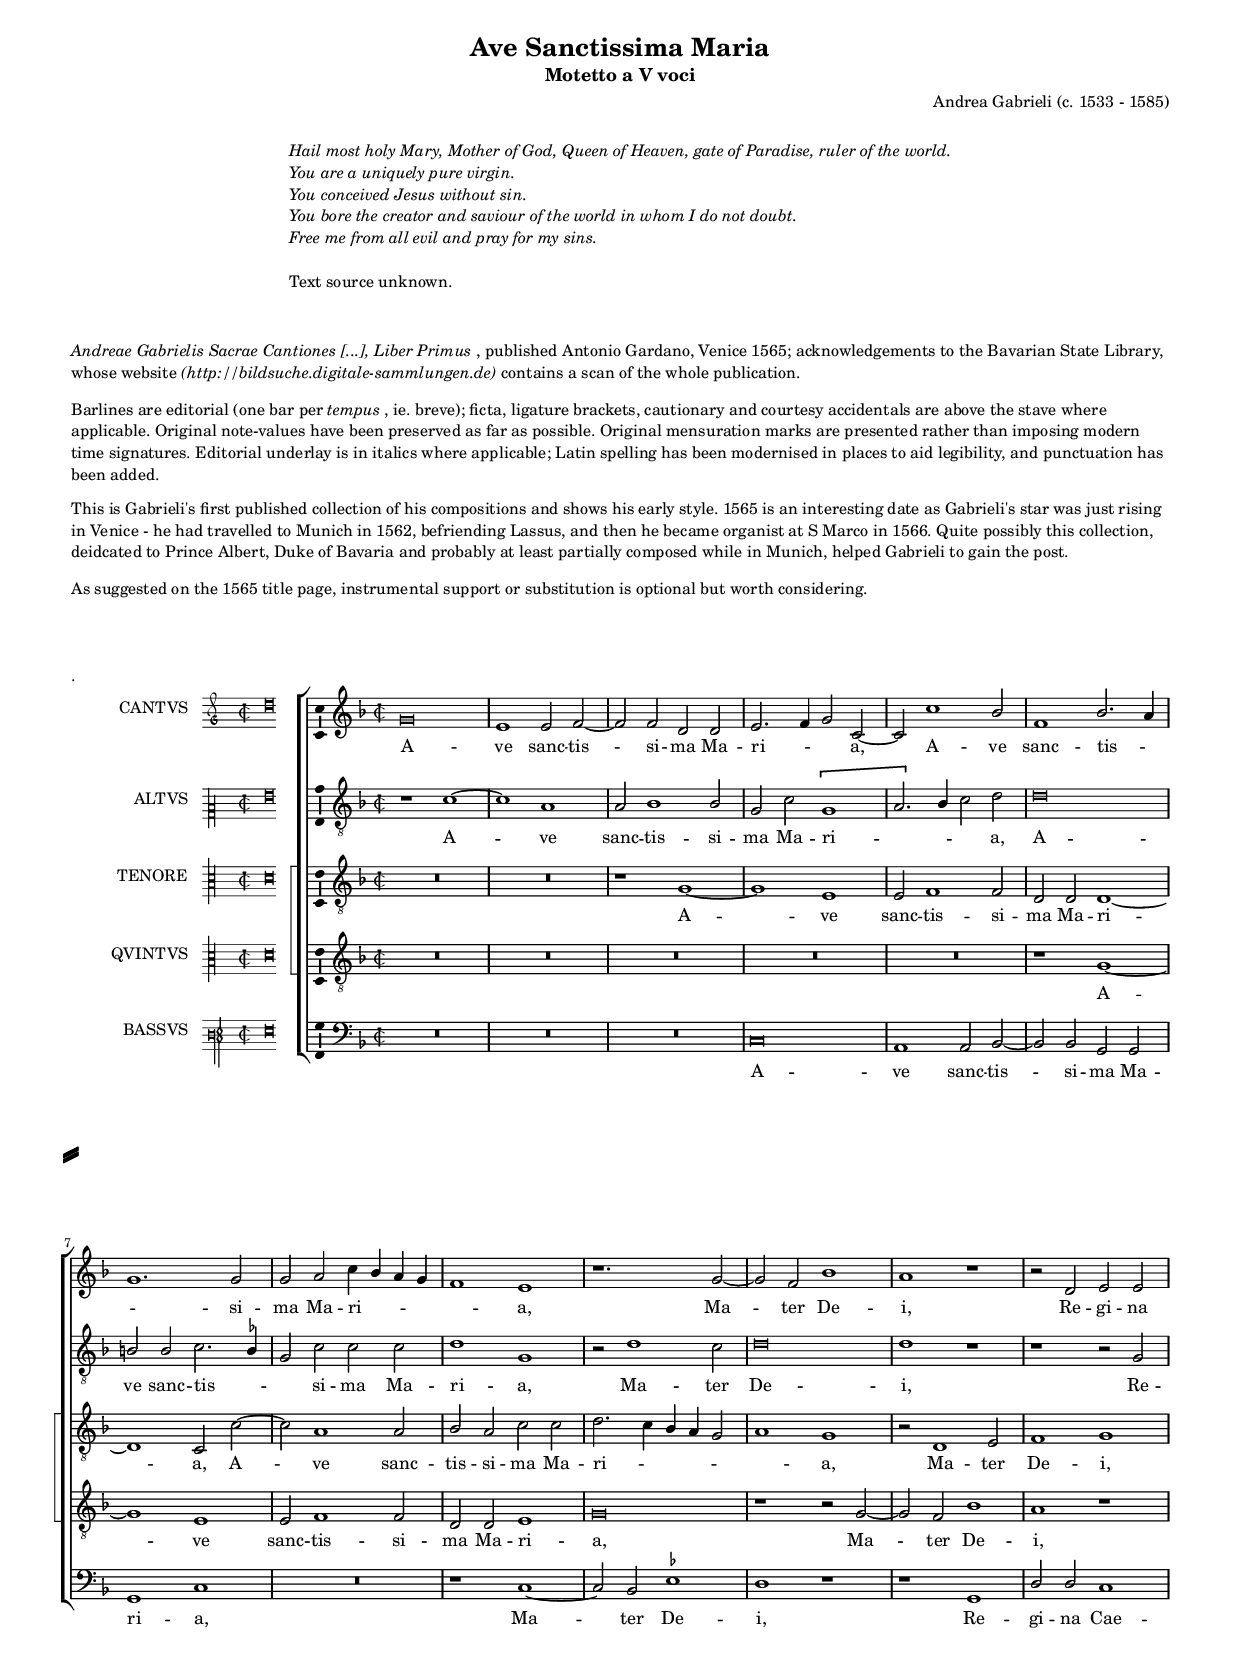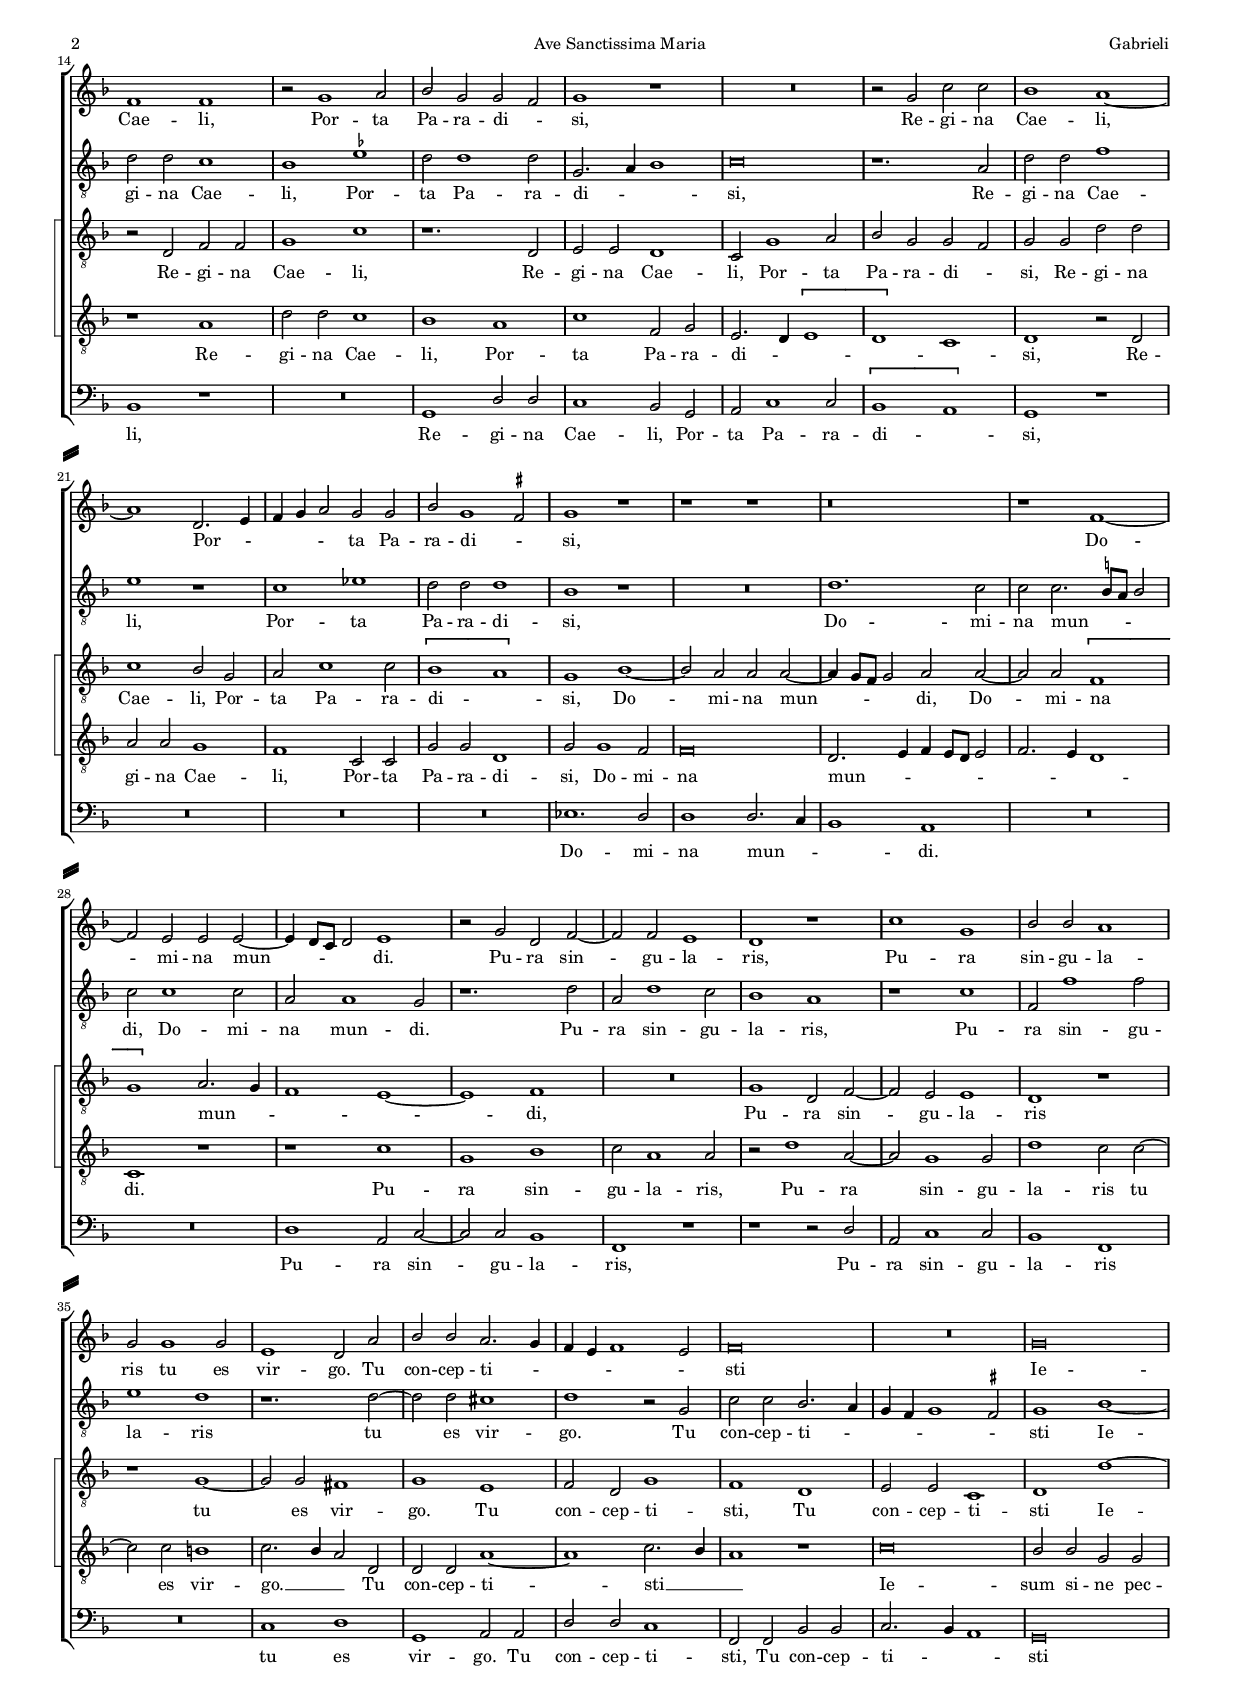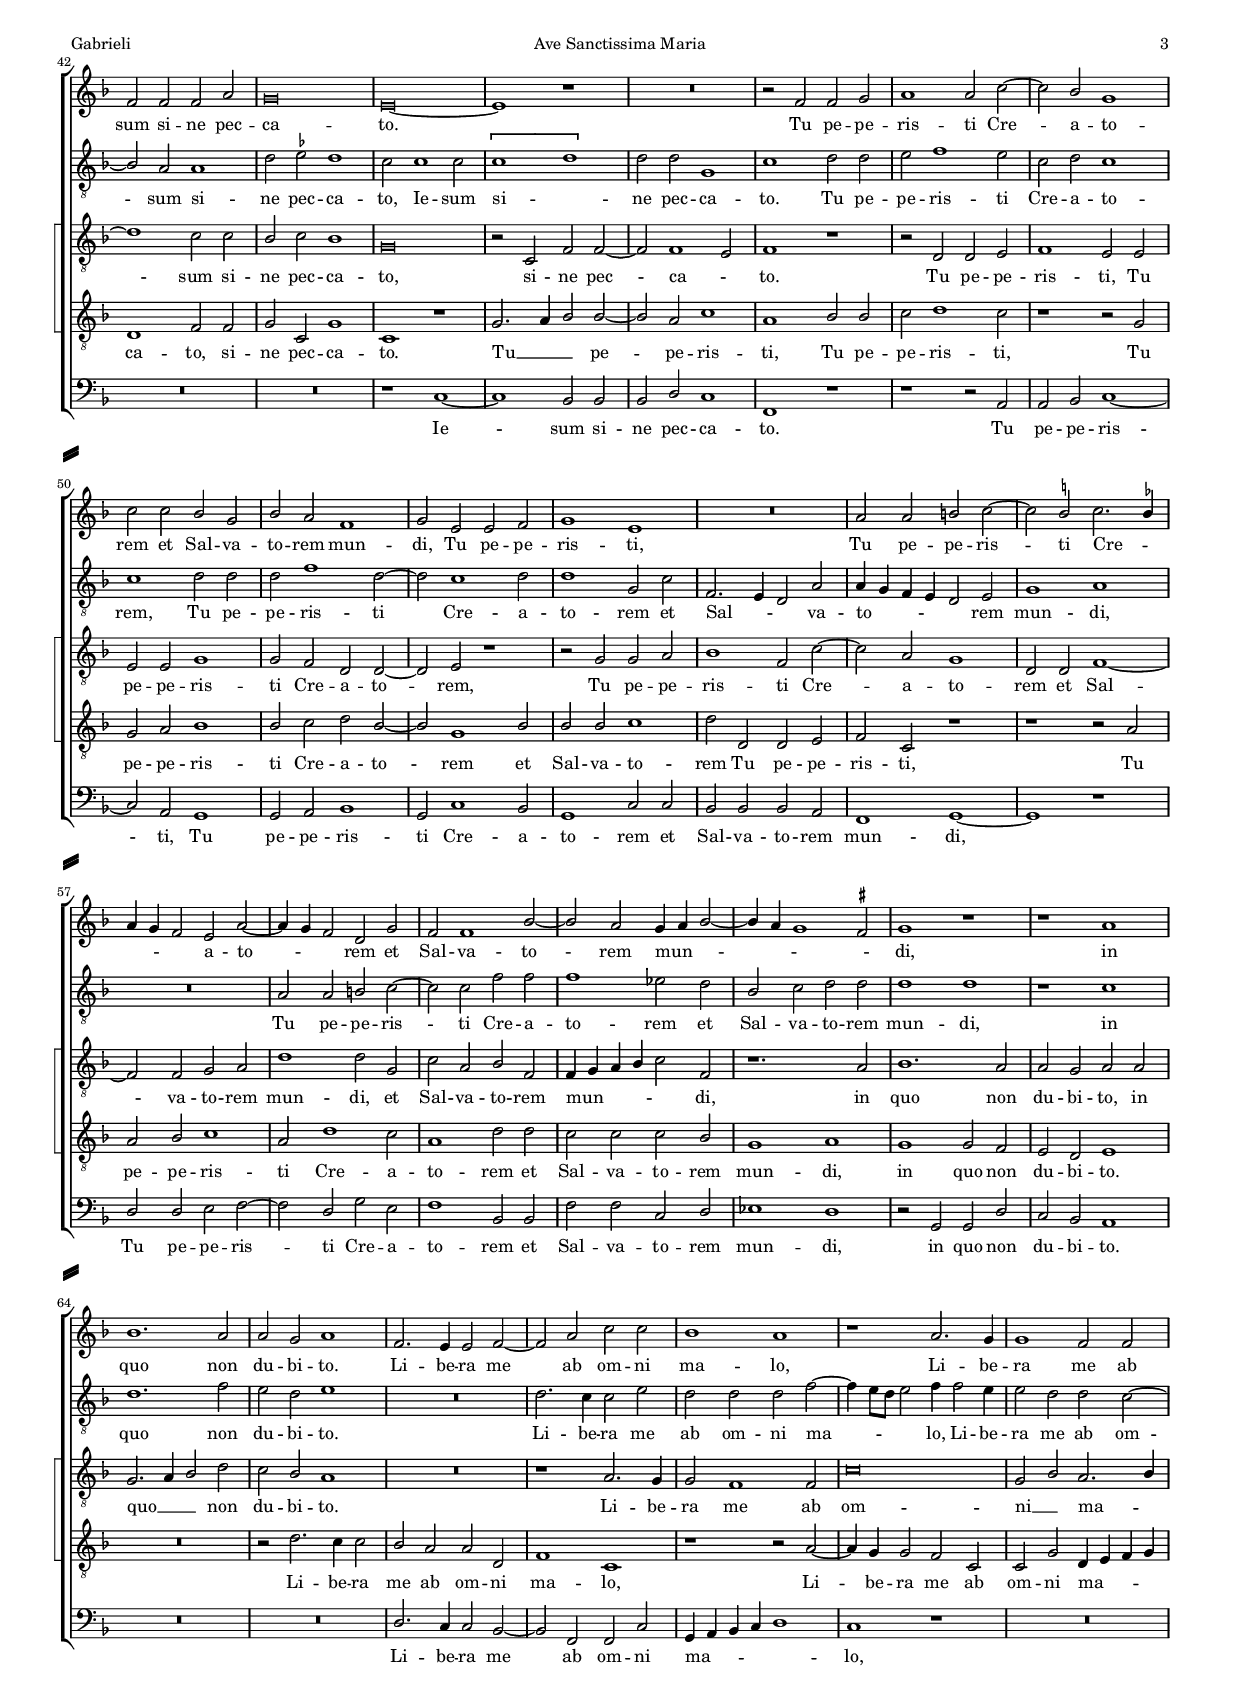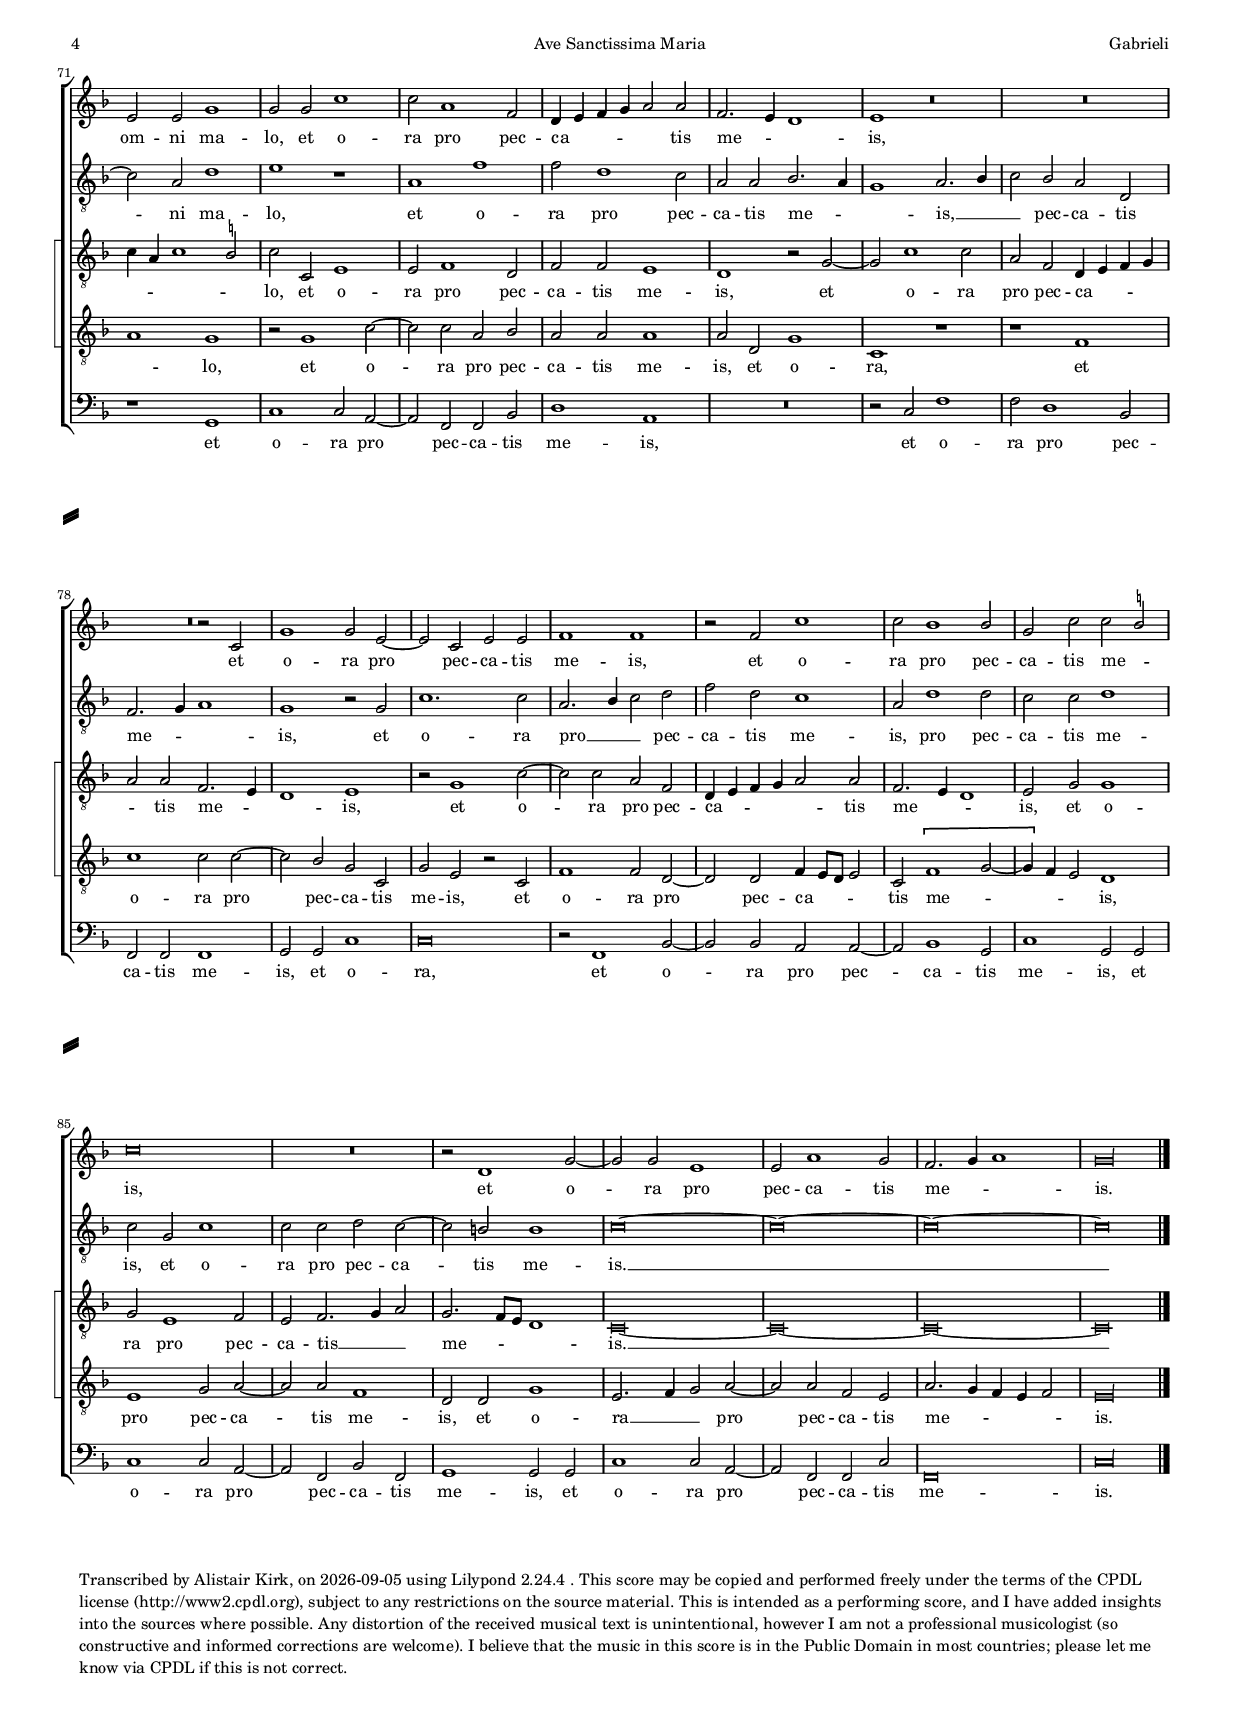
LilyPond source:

%
%  Alistair Kirk's Lilypond Template for Polyphonic Music - last revised 2018-09-03.
%
%
%  If you can't be bothered to learn how to use lilypond properly (fair enough) then you can still easily make many
%  commonly-needed changes to this score - including transposition, clefs, music size, titles etc etc - using my
%  easy online guide at https://guidallambert.github.io/MusicEditing/EasyLilypondCustomisation.html
%
%  Best edited using Frescobaldi!  Get it from frescobaldi.org - a highly recommended
%  Lilypond editor.  (I also highly recommend VSCode with its Git integration for version controlling.)
%


%%%%%%%%%%%%%%%%%%
% 1 - Description of this score
%%%%%%%%%%%%%%%%%%

%%% 1A - paper layout
%

#(set-default-paper-size "a4")
#(set-global-staff-size 14)
\paper {
        left-margin   = 12\mm
        right-margin   = 12\mm
        top-margin    = 10\mm
        bottom-margin = 10\mm
}

%%% 1B - titles
%

\header {
	title = "Ave Sanctissima Maria"
	subtitle = "Motetto a V voci"
	% poet = ""
	% subsubtitle = "VIII Vocum"
	% arranger = ""
	composer = "Andrea Gabrieli (c. 1533 - 1585)"
	% opus=""
}

hcomposer = "Gabrieli"
htitle = "Ave Sanctissima Maria"

%%% 1C - Transposition of the whole score.
%
% This works relative to c.
%  Ie. To keep the original pitch leave this as 'c' (without quotes).
% To transpose the whole score up a tone set to 'd'.  For down a tone, set to 'bes,' (note the comma) etc
%  Everything is transposed, including key signatures etc (but prefatory staves are not affected).

TranspositionInterval = f,



%%% 1D - clefs and stave labels
%

StaveAClef =  "treble"
StaveALabel =  "CANTVS"

StaveBClef =  "treble_8"
StaveBLabel =  "ALTVS"

StaveCClef =  "treble_8"
StaveCLabel =  "TENORE"

StaveDClef =  "treble_8"
StaveDLabel =  "QVINTVS"

StaveEClef =   "bass"
StaveELabel =   "BASSVS"

StaveFClef =  "treble_8"
StaveFLabel =   "Altus"

StaveGClef =   "treble_8"
StaveGLabel =   "Tenor"

StaveHClef =   "bass"
StaveHLabel =   "Bassus"

%%% 1E - key and time signature
%

gkeysig = {\key c \major}  %  Nb.  don't need to change this even if transposing - see above
global = {
	\time 2/1  %nb this might be overridden elsewhere (actually thinking of getting rid of it here...
	\gkeysig
        \override Score.MetronomeMark #'transparent = ##t
}

%%%1f  - What sound and tempo to use for the output MIDI file
%

% Tempo:
% Set the first number in the line below to set the playback speed.
% The number controls the length of the semibreve (which is the
% tactus of most 16th century polyphony written in tempus imperfectum)
% Suggest something in the range of 35 (very slow) to 65 (very fast).
% 45 is my default.

midiTactus = #(ly:make-moment 55 1)

% Playback sound:
% I think ocarina sounds a bit like a chamber organ on most General MIDI
% soundbanks, and annoys me the least of all the various terrible options,
% but suit yourself!
% "recorder" may also be useful on your computer??

MidiPlaybackSound = "ocarina"


%%%%%%%%%%%%%%%%%%
% 2 - Generic 'technical' settings (shouldn't usually need to change any of these unless personal preference suggests otherwise)
%%%%%%%%%%%%%%%%%%

\layout {
	\context {
		\Voice
			\remove "Note_heads_engraver"
			\consists "Completion_heads_engraver"
			\override NoteHead #'style = #'baroque

                         % These two go together!
                         \override Slur #'transparent = ##t
                         \override AccidentalSuggestion #'avoid-slur = #'inside  % Doesm't seem to help (in that ficta are shown way outside the stave when theres a slur) but does at least suppress all the error messages in the log file!


			\remove "Rest_engraver"
			\consists "Completion_rest_engraver"
                        \override Stem #'neutral-direction = #up

	}
	\context {
		\Staff
			\consists Ambitus_engraver
                        %% \override Stem #'thickness = #0.9
                        \RemoveEmptyStaves
	}
        \context {
                \StaffGroup
                        \consists "Separating_line_group_engraver"
	}
        \context {
                 \Score
                          \override BarNumber #'padding = #1.5
                          %\override BarNumber #'font-size = #1
                          %\override BarLine #'transparent = ##t	%% Uncomment for Mensurstriche (also change from ChoirStaff to Staffgroup and comment out completion_heads_engraver etc
                          %\override BarLine #'hair-thickness = #0.9   %% Example of how to manipulate barlines
        }
        \context {
                \Lyrics
                       %\override LyricText #'font-size = #1.2
                       %\override LyricText #'whiteout = ##t		% Might help with mensurstriche
                       %\override LyricExtender #'whiteout = ##t	% Might help with mensurstriche
                       %\override LyricHyphen #'whiteout = ##t		% Might help with mensurstriche
	}
}
\paper {
	ragged-last-bottom = ##f
  	ragged-bottom = ##f
	system-separator-markup = \slashSeparator
        evenHeaderMarkup=\markup  \fill-line { \fromproperty #'page:page-number-string \htitle \hcomposer }
	oddHeaderMarkup= \markup  \fill-line { \on-the-fly #not-first-page \hcomposer \on-the-fly #not-first-page \htitle \on-the-fly #not-first-page \fromproperty #'page:page-number-string }
         top-system-spacing #'basic-distance = #7    % Top stave is a bit too close to the page headers.
         % systems-per-page = 3  	% Lilypond rarely needs forcing like this...
         %  system-count = 13   	% ditto
         % page-count = 8    		% ditto
}




%%% The main musical content is in the two linked files below:



%%%%%%%%%%%%%%%%%%
% Some useful definitions for early music
%%%%%%%%%%%%%%%%%%

italicas=\override LyricText #'font-shape = #'italic
rectas=\override LyricText #'font-shape = #'upright
ss=\once \set suggestAccidentals = ##t
ficta = \once \set suggestAccidentals = ##t
date = #(strftime "%Y-%m-%d" (localtime (current-time)))
%m0 = \melismaEnd
%m1 = \melisma

%% Defining graphics for unusual mensural time signatures!
#(
  define ((double-time-signature2 glyph a) grob) (
       grob-interpret-markup grob (
          markup  (
            #:line ( #:musicglyph glyph #:number #:vcenter a )
          )
       )
  )
)
#(
  define ((double-time-signature3 glyph a b) grob) (
       grob-interpret-markup grob (
          markup  (
            #:line ( #:musicglyph glyph #:vcenter #:column (a b) )
          )
       )
  )
)
#(
  define ((custom-time-signature glyph) grob) (
       grob-interpret-markup grob (
          markup  (
            #:line ( #:musicglyph glyph)
          )
       )
  )
)


%%%%%%%%%%%%%%%%%%
% 3 - Score content: notes
%%%%%%%%%%%%%%%%%%

%\language "english"

StaveANotes = {

  % clef c1  % tweak / uncomment for debugging - this should override the clef in the score block

  \override Score.TimeSignature.stencil =
    #(custom-time-signature "timesig.mensural22")
  \time 2/1

  %\mark \markup \italic {"Prima Pars"}

  		d''\breve b'1 b'2 c''1 c''2 a'2 a'2 b'2. \melisma c''4 d''2 \melismaEnd g'1
		g''1 f''2   c''1  f''2. \melisma e''4  d''1. \melismaEnd d''2 d''2 e''2 g''4 \melisma f''4 e''4 d''4 c''1 \melismaEnd b'1
	r1.	d''1 c''2 f''1 e''1
	r1.	a'2 b'2 b'2 c''1 c''1

	r2	d''1 e''2 f''2 d''2 d''2 \melisma c''2 \melismaEnd d''1
	r1 R\breve r2
		d''2 g''2 g''2 f''1 e''\breve a'2. \melisma b'4 c''4 d''4 e''2 \melismaEnd d''2 d''2 f''2 d''1 \melisma \ficta cis''2 \melismaEnd d''1
	r\breve r\longa
		c''1. b'2 b'2 b'2. \melisma a'8 g'8 a'2 \melismaEnd b'1
	r2	d''2 a'2 c''1 c''2 b'1 a'1
	r1 	g''1 d''1 f''2 f''2 e''1 d''2 d''1 d''2 b'1 a'2
		e''2 f''2 f''2 e''2. \melisma d''4 c''4 b'4 c''1 b'2 \melismaEnd c''\breve
		R\breve
		d''\breve c''2 c''2 c''2 e''2 d''\breve b'\breve.
	r1 R\breve r2
		c''2 c''2 d''2 e''1 e''2 g''1 f''2 d''1 g''2 g''2 f''2 d''2 f''2 e''2 c''1 d''2 b'2 b'2 c''2 d''1 b'1
	R\breve
		e''2 e''2 fis''2 g''1 \ficta fis''2 g''2. \melisma \ficta f''4 e''4 d''4 c''2 \melismaEnd b'2 e''2. \melisma d''4 c''2 \melismaEnd a'2
		d''2 c''2 c''1 f''1 e''2 d''4 \melisma e''4 f''2. e''4 d''1 \ficta cis''2 \melismaEnd d''1
	r\breve
		e''1 f''1. e''2 e''2 d''2 e''1 c''2. b'4 b'2 c''1 e''2 g''2 g''2 f''1 e''1
	r1	e''2. d''4 d''1 c''2 c''2 b'2 b'2 d''1 d''2
		d''2 g''1 g''2 e''1 c''2 a'4 \melisma b'4 c''4 d''4 e''2 \melismaEnd e''2 c''2. \melisma b'4 a'1 \melismaEnd b'1
		R\longa r2
		g'2 d''1 d''2 b'1 g'2 b'2 b'2 c''1 c''1
	r2	c''2 g''1 g''2 f''1 f''2 d''2 g''2 g''2 \melisma \ficta fis''2 \melismaEnd g''\breve
	R\breve r2
		a'1 d''1 d''2 b'1 b'2 e''1 d''2 c''2. \melisma d''4 e''1 \melismaEnd d''\maxima*1/4

  %\override Score.TimeSignature.stencil =
  %   #(double-time-signature2 "timesig.mensural98" "3")
  % \time 3/2

  % \cadenzaOn

  %  b'\maxima*1/4
    \bar "|."
  %\cadenzaOff


}
StaveBNotes = {

  % clef c3  % tweak / uncomment for debugging - this should override the clef in the score block

   	r1	g'\breve e'1 e'2 f'1 f'2 d'2 g'2 \[ d'1 \melisma e'2. \] f'4 g'2 \melismaEnd a'2
		a'\breve fis'2 fis'2 g'2. \melisma \ficta f'4 d'2 \melismaEnd g'2 g'2 g'2 a'1 d'1
	r2	a'1 g'2 a'\breve a'1
	r1 r1 r2
		d'2 a'2 a'2 g'1 f'1
		\ficta bes'1 a'2 a'1 a'2 d'2. \melisma e'4 f'1 \melismaEnd g'\breve
	r1.	e'2 a'2 a'2 c''1 b'1
	r1	g'1 bes'1 a'2 a'2 a'1 f'1
	r1 R\breve
		a'1. g'2 g'2 g'2. \melisma \ficta fis'8 e'8 \ficta fis'2 \melismaEnd g'2
		g'1 g'2 e'2 e'1 d'2
	r1.	a'2 e'2 a'1 g'2 f'1 e'1
	r1	g'1 c'2 c''1 c''2 b'1 a'1
	r1.	a'1 a'2 gis'1 a'1
	r2	d'2 g'2 g'2 f'2. \melisma e'4 d'4 c'4 d'1 \ficta cis'2 \melismaEnd d'1 f'1. e'2
		e'1 a'2 \ficta bes'2 a'1 g'2 g'1 g'2
		\[ g'1 \melisma a'1 \melismaEnd \] a'2 a'2 d'1 g'1
		a'2 a'2 b'2 c''1 b'2 g'2 a'2 g'1 g'1
		a'2 a'2 a'2 c''1 a'1 g'1 a'2 a'1 d'2
		g'2 c'2. \melisma b4 a2 \melismaEnd e'2 e'4 \melisma d'4 c'4 b4 a2 \melismaEnd b2 d'1 e'1
	R\breve
		e'2 e'2 fis'2 g'1 g'2 c''2 c''2 c''1 bes'2
		a'2 f'2 g'2 a'2 a'2 a'1 a'1
	r1	g'1 a'1. c''2 b'2 a'2 b'1
	R\breve
		a'2. g'4 g'2 b'2 a'2 a'2 a'2 c''2. \melisma b'8 a'8 b'2 \melismaEnd c''4
		c''2 b'4 b'2 a'2 a'2 g'1 e'2 a'1 b'1
	r1	e'1 c''1 c''2 a'1 g'2 e'2 e'2 f'2. \melisma e'4 d'1 \melismaEnd e'2. \melisma f'4 g'2 \melismaEnd
		f'2 e'2 a2 c'2. \melisma d'4 e'1 \melismaEnd d'1
	r2	d'2 g'1. g'2 e'2. \melisma f'4 g'2 \melismaEnd a'2 c''2 a'2 g'1 e'2
		a'1 a'2 g'2 g'2 a'1 g'2
		d'2 g'1 g'2 g'2 a'2 g'1 fis'2 fis'1 g'\maxima
}
StaveCNotes = {

  % clef c4  % tweak / uncomment for debugging - this should override the clef in the score block

 	R\longa r1
		d'\breve b1 b2 c'1 c'2 a2 a2 a\breve g2
		g'1 e'1 e'2 f'2 e'2  g'2 g'2 a'2. \melisma g'4 f'4 e'4 d'2 e'1 \melismaEnd d'1
	r2	a1 b2 c'1 d'1
	r2	a2 c'2 c'2 d'1 g'1
	r1. 	a2 b2 b2 a1 g2
		d'1 e'2 f'2 d'2 d'2 \melisma c'2 \melismaEnd d'2
		d'2 a'2 a'2 g'1 f'2 d'2 e'2 g'1 g'2 \[ f'1 \melisma e'1 \melismaEnd \] d'1
		f'1. e'2 e'2 e'2. \melisma d'8 c'8 d'2 \melismaEnd e'2
		e'1 e'2 \[ c'1 \melisma d'1 \melismaEnd \] e'2. \melisma d'4 c'1 b\breve \melismaEnd c'1
	R\breve
		d'1 a2 c'1 b2 b1 a1
		r\breve
		d'1. d'2 cis'1 d'1 b1 c'2 a2 d'1 c'1
		a1 b2 b2 g1 a1
		a'\breve g'2 g'2 f'2 g'2 f'1 d'\breve
	r2	g2 c'2 c'1 c'1 \melisma b2 \melismaEnd c'1
	r1.	a2 a2 b2 c'1 b2
		b2 b2 b2 d'1 d'2 c'2 a2 a1 b2
	r1.	d'2 d'2 e'2 f'1 c'2 g'1 e'2 d'1 a2
		a2 c'1. c'2 d'2 e'2 a'1 a'2
		d'2 g'2 e'2 f'2 c'2 c'4 \melisma d'4 e'4 f'4 g'2 \melismaEnd c'2
	r1.	e'2 f'1. e'2 e'2 d'2 e'2
		e'2 d'2. \melisma e'4 f'2 \melismaEnd a'2 g'2 f'2 e'1
	R\breve r1
	e'2. d'4 d'2 c'1 c'2 g'\breve d'2 \melisma f'2 \melismaEnd e'2. \melisma f'4 g'4 e'4 g'1 \ficta fis'2 \melismaEnd g'2
		g2 b1 b2 c'1 a2 c'2 c'2 b1 a1
	r2	d'1 g'1 g'2 e'2 c'2 a4 \melisma b4 c'4 d'4 e'2 \melismaEnd e'2 c'2. \melisma b4 a1 \melismaEnd b1
	r2	d'1 g'1 g'2 e'2 c'2 a4 \melisma b4 c'4 d'4 e'2 \melismaEnd e'2 c'2. \melisma b4 a1 \melismaEnd b2
		d'2 d'1 d'2 b1 c'2 b2 c'2. \melisma d'4 e'2 \melismaEnd d'2. \melisma c'8 b8 a1 \melismaEnd g\maxima
}
StaveDNotes = {
  	R\longa R\longa R\breve r1
  	d'\breve b1 b2 c'1 c'2 a2 a2 b1 d'\breve
	r1 r2	d'1 c'2 f'1 e'1
	r\breve e'1 a'2 a'2 g'1 f'1 e'1 g'1 c'2 d'2 b2. \melisma a4 \[ b1 a1 \] g1 \melismaEnd a1
	r2	a2 e'2 e'2 d'1 c'1 g2 g2 d'2 d'2 a1 d'2
	d'1 c'2 c'\breve a2. \melisma b4 c'4 b8 a8 b2 c'2. b4 a1 \melismaEnd g1
	r\breve
		g'1 d'1 f'1 g'2 e'1 e'2
	r2	a'1 e'1 d'1 d'2 a'1 g'2
		g'1 g'2 fis'1 g'2. \melisma f'4 e'2 \melismaEnd
		a2 a2 a2 e'\breve g'2. \melisma f'4 e'1 \melismaEnd
	r1	g'\breve f'2 f'2 d'2 d'2 a1 c'2
		c'2 d'2 g2 d'1 g1
	r1	d'2. \melisma e'4 f'2 \melismaEnd f'1 e'2 g'1 e'1
		f'2 f'2 g'2 a'1 g'2
	r1 r2 	d'2 d'2 e'2 f'1 f'2 g'2 a'2 f'1 d'1
		f'2 f'2 f'2 g'1 a'2
		a2 a2 b2 c'2 g2
	r1 r1 r2
		e'2 e'2 f'2 g'1 e'2 a'1 g'2 e'1 a'2
		a'2 g'2 g'2 g'2 f'2 d'1 e'1
		d'1 d'2 c'2 b2 a2 b1
	R\breve r2
		a'2. g'4 g'2 f'2 e'2 e'2 a2 c'1 g1
	r1 r2	e'2. d'4 d'2 c'2 g2 g2 d'2 a4 \melisma b4 c'4 d'4 e'1 \melismaEnd d'1
	r2	d'1 g'1 g'2 e'2 f'2 e'2 e'2 e'1 e'2
		a2 d'1 g1
		r1 r1	c'1 g'1 g'2 g'1 f'2 d'2 g2 d'2 b2
	r2	g2 c'1 c'2 a1 a2 c'4 \melisma b8 a8 b2 \melismaEnd g2 \[ c'1 \melisma d'2. \] c'4 b2 \melismaEnd a1
		b1 d'2 e'1 e'2 c'1 a2
		a2 d'1 b2. \melisma c'4 d'2 \melismaEnd e'1 e'2 c'2 b2 e'2. \melisma d'4 c'4 b4 c'2 \melismaEnd b\maxima*1/4

}
StaveENotes = {

  % clef c4  % tweak / uncomment for debugging - this should override the clef in the score block

   	R\longa R\breve
		g\breve e1 e2 f1 f2 d2 d2 d1 g1
	R\breve r1
	g1. f2 \ficta bes1 a1
	r1 r1	d1 a2 a2 g1 f1
	r1 R\breve
		d1 a2 a2 g1 f2 d2 e2 g1 g2 \[ f1 \melisma e1 \melismaEnd \] d1
	r1 R\longa R\breve
		bes1. a2 a1 a2. \melisma g4 f1 \melismaEnd e1
	R\longa
		a1 e2 g1 g2 f1 c1
	r1 r1 r2
		a2 e2 g1 g2 f1 c1
	R\breve
		g1 a1 d1 e2 e2 a2 a2 g1 c2
		c2 f2 f2 g2. \melisma f4 e1 \melismaEnd d\breve
	R\longa r1
		g\breve f2 f2 f2 a2 g1 c1
	r1 r1 r2
		e2 e2 f2 g1. e2
		d1 d2 e2 f1 d2 g1 f2 d1 g2
		g2 f2 f2 f2 e2 c1 d\breve
	r1	a2 a2 b2 c'1 a2 d'2 b2 c'1 f2
		f2 c'2 c'2 g2 a2 bes1 a1
	r2	d2 d2 a2 g2 f2 e1
	R\longa
		a2. g4 g2 f1 c2 c2 g2 d4 \melisma e4 f4 g4 a1 \melismaEnd g1
	r1 R\breve r1
		d1 g1 g2 e1 c2 c2 f2 a1 e1
	R\breve r2
		g2 c'1 c'2 a1 f2 c2 c2 c1 d2 d2 g1 g\breve
	r2	c1 f1 f2 e2 e1 f1 d2 g1 d2
		d2 g1 g2 e1 c2 f2 c2 d1 d2
		d2 g1 g2 e1 c2 c2 g2 c\breve g\maxima*1/4

}
StaveFNotes = {  }
StaveGNotes = {  }
StaveHNotes = {  }

% Convenient overrides - comment and uncomment to add and remove staves for quick debugging / rendering purposes:
% StaveANotes = {  }
% StaveBNotes = {  }
% StaveCNotes = {  }
% StaveDNotes = {  }
% StaveENotes = {  }
% StaveFNotes = {  }
% StaveGNotes = {  }
% StaveHNotes = {  }

%%%%%%%%%%%%%%%%%%
% 4 - Score content: text / lyrics
%%%%%%%%%%%%%%%%%%

StaveALyrics = \lyricmode {
      A -- ve sanc -- tis -- si -- ma Ma -- ri -- a,
      A -- ve sanc -- tis -- si -- ma Ma -- ri -- a,
      Ma -- ter De -- i,
      Re -- gi -- na Cae -- li,
      Por -- ta Pa -- ra -- di -- si,
      Re -- gi -- na Cae -- li,
      Por -- ta Pa -- ra -- di -- si,
      Do -- mi -- na mun -- di.
      Pu -- ra sin -- gu -- la -- ris,
      Pu -- ra sin -- gu -- la -- ris tu es vir -- go.
      Tu con -- cep -- ti -- sti Ie -- sum si -- ne pec -- ca -- to.
      Tu pe -- pe -- ris -- ti Cre -- a -- to -- rem et Sal -- va -- to -- rem mun -- di,
      Tu pe -- pe -- ris -- ti,
      Tu pe -- pe -- ris -- ti Cre -- a -- to -- rem et Sal -- va -- to -- rem mun -- di,
      in quo non du -- bi -- to.
      Li -- be -- ra me ab om -- ni ma -- lo,
      Li -- be -- ra me ab om -- ni ma -- lo,
      et o -- ra pro pec -- ca -- tis me -- is,
      et o -- ra pro pec -- ca -- tis me -- is,
      et o -- ra pro pec -- ca -- tis me -- is,
      et o -- ra pro pec -- ca -- tis me -- is.
}
StaveBLyrics = \lyricmode {
      A -- ve sanc -- tis -- si -- ma Ma -- ri -- a,
      A -- ve sanc -- tis -- si -- ma Ma -- ri -- a,
      Ma -- ter De -- i,
      Re -- gi -- na Cae -- li,
      Por -- ta Pa -- ra -- di -- si,
      Re -- gi -- na Cae -- li,
      Por -- ta Pa -- ra -- di -- si,
      Do -- mi -- na mun -- di,
      Do -- mi -- na mun -- di.
      Pu -- ra sin -- gu -- la -- ris,
      Pu -- ra sin -- gu -- la -- ris tu es vir -- go.
      Tu con -- cep -- ti -- sti Ie -- sum si -- ne pec -- ca -- to,
      Ie -- sum si -- ne pec -- ca -- to.
      Tu pe -- pe -- ris -- ti Cre -- a -- to -- rem,
      Tu pe -- pe -- ris -- ti Cre -- a -- to -- rem et Sal -- va -- to -- rem mun -- di,
      Tu pe -- pe -- ris -- ti Cre -- a -- to -- rem et Sal -- va -- to -- rem mun -- di,
      in quo non du -- bi -- to.
      Li -- be -- ra me ab om -- ni ma -- lo,
      Li -- be -- ra me ab om -- ni ma -- lo,
      et o -- ra pro pec -- ca -- tis me -- is, __
      pec -- ca -- tis me -- is,
      et o -- ra pro __ pec -- ca -- tis me -- is,
      pro pec -- ca -- tis me -- is,
      et o -- ra pro pec -- ca -- tis me -- is. __
}
StaveCLyrics = \lyricmode {
    A -- ve sanc -- tis -- si -- ma Ma -- ri -- a,
    A -- ve sanc -- tis -- si -- ma Ma -- ri -- a,
    Ma -- ter De -- i,
    Re -- gi -- na Cae -- li,
    Re -- gi -- na Cae -- li,
    Por -- ta Pa -- ra -- di -- si,
    Re -- gi -- na Cae -- li,
    Por -- ta Pa -- ra -- di -- si,
    Do -- mi -- na mun -- di,
    Do -- mi -- na mun -- di,
    Pu -- ra sin -- gu -- la -- ris tu es vir -- go.
    Tu con -- cep -- ti -- sti,
    Tu con -- cep -- ti -- sti Ie -- sum si -- ne pec -- ca -- to,
    si -- ne pec -- ca -- to.
    Tu pe -- pe -- ris -- ti,
    Tu pe -- pe -- ris -- ti Cre -- a -- to -- rem,
    Tu pe -- pe -- ris -- ti Cre -- a -- to -- rem et Sal -- va -- to -- rem mun -- di,
    et Sal -- va -- to -- rem mun -- di,
    in quo non du -- bi -- to,
    in quo __ non du -- bi -- to.
    Li -- be -- ra me ab om -- ni __ ma -- lo,
    et o -- ra pro pec -- ca -- tis me -- is,
    et o -- ra pro pec -- ca -- tis me -- is,
    et o -- ra pro pec -- ca -- tis me -- is,
    et o -- ra pro pec -- ca -- tis __ me -- is. __
}
StaveDLyrics = \lyricmode {
    A -- ve sanc -- tis -- si -- ma Ma -- ri -- a,
    Ma -- ter De -- i,
    Re -- gi -- na Cae -- li,
    Por -- ta Pa -- ra -- di -- si,
    Re -- gi -- na Cae -- li,
    Por -- ta Pa -- ra -- di -- si,
    Do -- mi -- na mun -- di.
    Pu -- ra sin -- gu -- la -- ris,
    Pu -- ra sin -- gu -- la -- ris tu es vir -- go. __
    Tu con -- cep -- ti -- sti __ Ie -- sum si -- ne pec -- ca -- to,
    si -- ne pec -- ca -- to.
    Tu __ pe -- pe -- ris -- ti,
    Tu pe -- pe -- ris -- ti,
    Tu pe -- pe -- ris -- ti Cre -- a -- to -- rem et Sal -- va -- to -- rem
    Tu pe -- pe -- ris -- ti,
    Tu pe -- pe -- ris -- ti Cre -- a -- to -- rem et Sal -- va -- to -- rem mun -- di,
    in quo non du -- bi -- to.
    Li -- be -- ra me ab om -- ni ma -- lo,
    Li -- be -- ra me ab om -- ni ma -- lo,
    et o -- ra pro pec -- ca -- tis me -- is,
    et o -- ra,
    et o -- ra pro pec -- ca -- tis me -- is,
    et o -- ra pro pec -- ca -- tis me -- is,
    pro pec -- ca -- tis me -- is,
    et o -- ra __ pro pec -- ca -- tis me -- is.
}
StaveELyrics = \lyricmode {
      A -- ve sanc -- tis -- si -- ma Ma -- ri -- a,
      Ma -- ter De -- i,
      Re -- gi -- na Cae -- li,
      Re -- gi -- na Cae -- li,
      Por -- ta Pa -- ra -- di -- si,
      Do -- mi -- na mun -- di.
      Pu -- ra sin -- gu -- la -- ris,
      Pu -- ra sin -- gu -- la -- ris tu es vir -- go.
      Tu con -- cep -- ti -- sti,
      Tu con -- cep -- ti -- sti Ie -- sum si -- ne pec -- ca -- to.
      Tu pe -- pe -- ris -- ti,
      Tu pe -- pe -- ris -- ti Cre -- a -- to -- rem et Sal -- va -- to -- rem mun -- di,
      Tu pe -- pe -- ris -- ti Cre -- a -- to -- rem et Sal -- va -- to -- rem mun -- di,
      in quo non du -- bi -- to.
      Li -- be -- ra me ab om -- ni ma -- lo,
      et o -- ra pro pec -- ca -- tis me -- is,
      et o -- ra pro pec -- ca -- tis me -- is,
      et o -- ra,
      et o -- ra pro pec -- ca -- tis me -- is,
      et o -- ra pro pec -- ca -- tis me -- is,
      et o -- ra pro pec -- ca -- tis me -- is.
}
StaveFLyrics = \lyricmode {

      }
StaveGLyrics = \lyricmode { A }
StaveHLyrics = \lyricmode { A }

 % Tanslation and attribution of text
 \markup {
        \vspace #1
	\fill-line {
		\column {
      \vspace #1
			%\line { Prima Pars }
			\line { \italic { Hail most holy Mary, Mother of God, Queen of Heaven, gate of Paradise, ruler of the world. }}
			\line { \italic { You are a uniquely pure virgin. }}
			\line { \italic { You conceived Jesus without sin. }}
			\line { \italic { You bore the creator and saviour of the world in whom I do not doubt. }}
			\line { \italic { Free me from all evil and pray for my sins. }}

			\vspace #1
			\line { Text source unknown. }


		}
	}
}


%%%%%%%%%%%%%%%%%%
% 5 - Editorial content, including prefatory stave / incipit settings and notes
%%%%%%%%%%%%%%%%%%

 %  Should very rarely need to be touched once a given piece has been typeset

% 5a Editorial method and comments
\markup {
    \vspace #3
    \column {
          %\wordwrap  { \italic { Music source and editorial comments go here.} }

          \wordwrap  {
              \italic {Andreae Gabrielis Sacrae Cantiones [...], Liber Primus}
              , published Antonio Gardano, Venice 1565;
              acknowledgements to the Bavarian State Library,
              whose website \italic{(http://bildsuche.digitale-sammlungen.de)} contains a scan of the whole publication.
          }
          \vspace #1
          \wordwrap  {
              Barlines are editorial (one bar per \italic {tempus}, ie. breve);
              ficta, ligature brackets, cautionary and courtesy accidentals are above the stave where applicable.
              Original note-values have been preserved as far as possible.
              Original mensuration marks are presented rather than imposing modern time signatures.
              Editorial underlay is in italics where applicable;
              Latin spelling has been modernised in places to aid legibility, and punctuation has been
              added.
          }
          \vspace #1
          \wordwrap {
              This is Gabrieli's first published collection of his compositions
              and shows his early style.  1565 is an interesting date as Gabrieli's
              star was just rising in Venice - he had travelled to Munich in 1562,
              befriending Lassus, and then he became organist at S Marco in 1566.
              Quite possibly this collection,  deidcated to Prince Albert, Duke of Bavaria
              and probably at least partially composed while in Munich,
              helped Gabrieli to gain the post.
          }
          \vspace #1
          \wordwrap {
              As suggested on the 1565 title page, instrumental support or substitution
              is optional but worth considering.
	  }
	  \vspace #3
	  .
    }
}

%% 5b - Plainsong incipit - obviously, comment out as required.
%\score   {
%    \transpose c \TranspositionInterval <<
%          \new Staff \with { \remove "Time_signature_engraver" \remove "Ambitus_engraver" } {
%                \set Staff.instrumentName = "Intonation"
%                \clef "treble_8"  \global  \cadenzaOn              <<  {
%                          \override Voice.Slur #'tran%sparent = ##f
%                          f4 s8 f4 s8 f4( g4) s8 g4.
%                      }\addlyrics {  In -- ci -- pit here. }
%               >>
%          }
%     >>
%    \layout {\context { \Voice \remove "Stem_engraver" } }
%}


% 5c - Prefatory staves
\layout {   % Need to modify a couple of settings in the main score layout as well
             indent=4\cm
              \context { \Staff
                         \override InstrumentName #'padding = 2
                         \override InstrumentName #'self-alignment-X = #RIGHT
              }
}
PrefatorySettings = {
  		%\override NoteHead   #'style = #'neomensural      % ie. can set to either Mensural or Neomensural
		%\override Rest #'style = #'neomensural
		%\override Staff.TimeSignature #'style = #'neomensural
                \override Flag #'style = #'mensural
                \autoBeamOff
                 \override Staff.InstrumentName #'Y-extent = #'(-4 . 4)
                 \override Staff.InstrumentName #'self-alignment-X = #RIGHT
                \override Staff.InstrumentName #'padding = 2
                % Uncomment these if you want eg. double b flat in key sig using c2 or f3 clef etc
                % May also have to tweak the numbers (4 vs 5 etc)
                \override Staff.KeySignature.flat-positions = #'((-4 . 4))
                \override Staff.KeySignature.sharp-positions = #'((-4 . 4))
                \cadenzaOn
                \key c \major
		\time 2/2
                \huge
}
PrefatoryLayout = \layout {   % Set the layout inside the incipit
		\context {\Voice
			\remove Ligature_bracket_engraver
			\consists Mensural_ligature_engraver

		}
                \context { \Staff \remove Ambitus_engraver}
		line-width=5
                indent =  0
                ragged-right = ##f
		ragged-last = ##f
                system-count = #1
}
PrefStaveA = \markup {
	\score {
                \new MensuralVoice {
                    \set Staff.instrumentName=\StaveALabel
                    \PrefatorySettings
                    \clef "petrucci-g2"
                    d''\breve
                     \bar"" \skip1
		}  \layout {\PrefatoryLayout}
	}
}
PrefStaveB = \markup {
	\score {
                \new MensuralVoice {
                    \set Staff.instrumentName=\StaveBLabel
                    \PrefatorySettings
                    \clef "petrucci-c2"
                    g'\breve
                     \bar"" \skip1
		}  \layout {\PrefatoryLayout}
	}
}
PrefStaveC = \markup {
	\score {
                \new MensuralVoice {
                    \set Staff.instrumentName=\StaveCLabel
                    \PrefatorySettings
                    \clef "petrucci-c3"
                    d'\breve
                     \bar"" \skip1
		}  \layout {\PrefatoryLayout}
	}
}
PrefStaveD = \markup {
	\score {
                \new MensuralVoice {
                    \set Staff.instrumentName=\StaveDLabel
                    \PrefatorySettings
                    \clef "petrucci-c3"
                    d'\breve
                     \bar"" \skip1
		}  \layout {\PrefatoryLayout}
	}
}
PrefStaveE = \markup {
	\score {
          \new MensuralVoice {
                    \set Staff.instrumentName=\StaveELabel
                    \PrefatorySettings
                    \clef "petrucci-f3"
                    g\breve
                     \bar"" \skip1
		}  \layout {\PrefatoryLayout}
	}
}
PrefStaveF = \markup {
	\score {
                \new MensuralVoice {
                    \set Staff.instrumentName=\StaveFLabel
                    \PrefatorySettings
                    \clef "petrucci-f4"
                    g2
                     \bar"" \skip1
		}  \layout {\PrefatoryLayout}
	}
}
PrefStaveG = \markup {
	\score {
                \new MensuralVoice {
                    \set Staff.instrumentName=\StaveGLabel
                    \PrefatorySettings
                    \clef "petrucci-f4"
                    g2
                     \bar"" \skip1
		}  \layout {\PrefatoryLayout}
	}
}
PrefStaveH = \markup {
	\score {
                \new MensuralVoice {
                    \set Staff.instrumentName=\StaveHLabel
                    \PrefatorySettings
                    \clef "petrucci-f4"
                    f2
                     \bar"" \skip1
		}  \layout {\PrefatoryLayout}
	}
}





\version "2.18"


\include "Global_Score_block.ly"


\version "2.18"